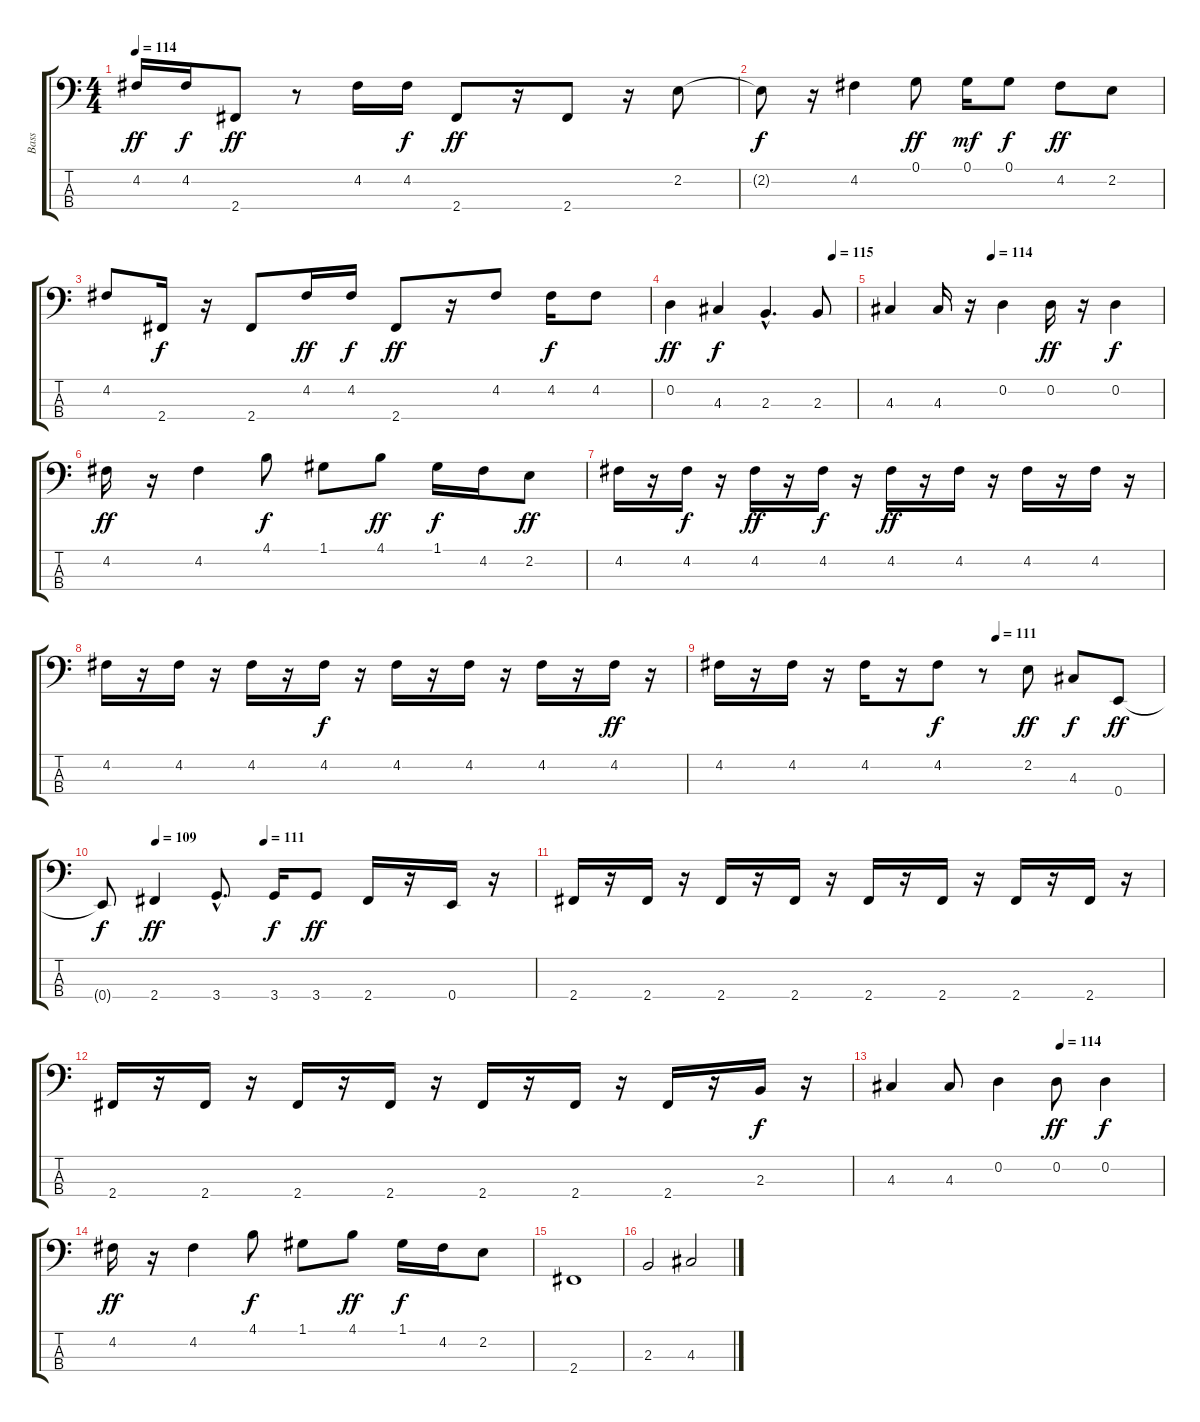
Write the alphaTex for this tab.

\track ("Bass" "Bass") {instrument slapbass2}
\staff {score tabs}
\tuning (G2 D2 A1 E1) {hide}
\ts (4 4)
\tempo 114
\clef f4
\ks c
4.2.16{dy ff} 4.2.16{dy f} 2.4.8{dy ff} r.8 4.2.16 4.2.16{dy f} 2.4.8{dy ff} r.16 2.4.8 r.16 2.2.8 |
2.2{t}.8{dy f} r.16 4.2.4 0.1.8{dy ff} 0.1.16{dy mf} 0.1.8{dy f} 4.2.8{dy ff} 2.2.8 |
4.2.8 2.4.16{dy f} r.16 2.4.8 4.2.16{dy ff} 4.2.16{dy f} 2.4.8{dy ff} r.16 4.2.8 4.2.16{dy f} 4.2.8 |
\tempo (115 0.875)
0.2.4{dy ff} 4.3.4{dy f} 2.3{hac}.4{d} 2.3.8 |
\tempo (114 0.375)
4.3.4 4.3.16 r.16 0.2.4 0.2.16{dy ff} r.16 0.2.4{dy f} |
4.2.16{dy ff instrument slapbass1} r.16 4.2.4 4.1.8{dy f} 1.1.8 4.1.8{dy ff} 1.1.16{dy f} 4.2.16 2.2.8{dy ff} |
4.2.16{instrument slapbass2} r.16 4.2.16{dy f} r.16 4.2.16{dy ff} r.16 4.2.16{dy f} r.16 4.2.16{dy ff} r.16 4.2.16 r.16 4.2.16 r.16 4.2.16 r.16 |
4.2.16 r.16 4.2.16 r.16 4.2.16 r.16 4.2.16{dy f} r.16 4.2.16 r.16 4.2.16 r.16 4.2.16 r.16 4.2.16{dy ff} r.16 |
\tempo (111 0.625)
4.2.16 r.16 4.2.16 r.16 4.2.16 r.16 4.2.8{dy f} r.8 2.2.8{dy ff} 4.3.8{dy f} 0.4.8{dy ff} |
\tempo (109 0.125)
\tempo (111 0.375)
0.4{t}.8{dy f} 2.4.4{dy ff} 3.4{hac}.8{d} 3.4.16{dy f} 3.4.8{dy ff} 2.4.16 r.16 0.4.16 r.16 |
2.4.16 r.16 2.4.16 r.16 2.4.16 r.16 2.4.16 r.16 2.4.16 r.16 2.4.16 r.16 2.4.16 r.16 2.4.16 r.16 |
2.4.16 r.16 2.4.16 r.16 2.4.16 r.16 2.4.16 r.16 2.4.16 r.16 2.4.16 r.16 2.4.16 r.16 2.3.16{dy f} r.16 |
\tempo (114 0.625)
4.3.4 4.3.8 0.2.4 0.2.8{dy ff} 0.2.4{dy f} |
4.2.16{dy ff} r.16 4.2.4 4.1.8{dy f} 1.1.8 4.1.8{dy ff} 1.1.16{dy f} 4.2.16 2.2.8 |
2.4.1 |
2.3.2 4.3.2
